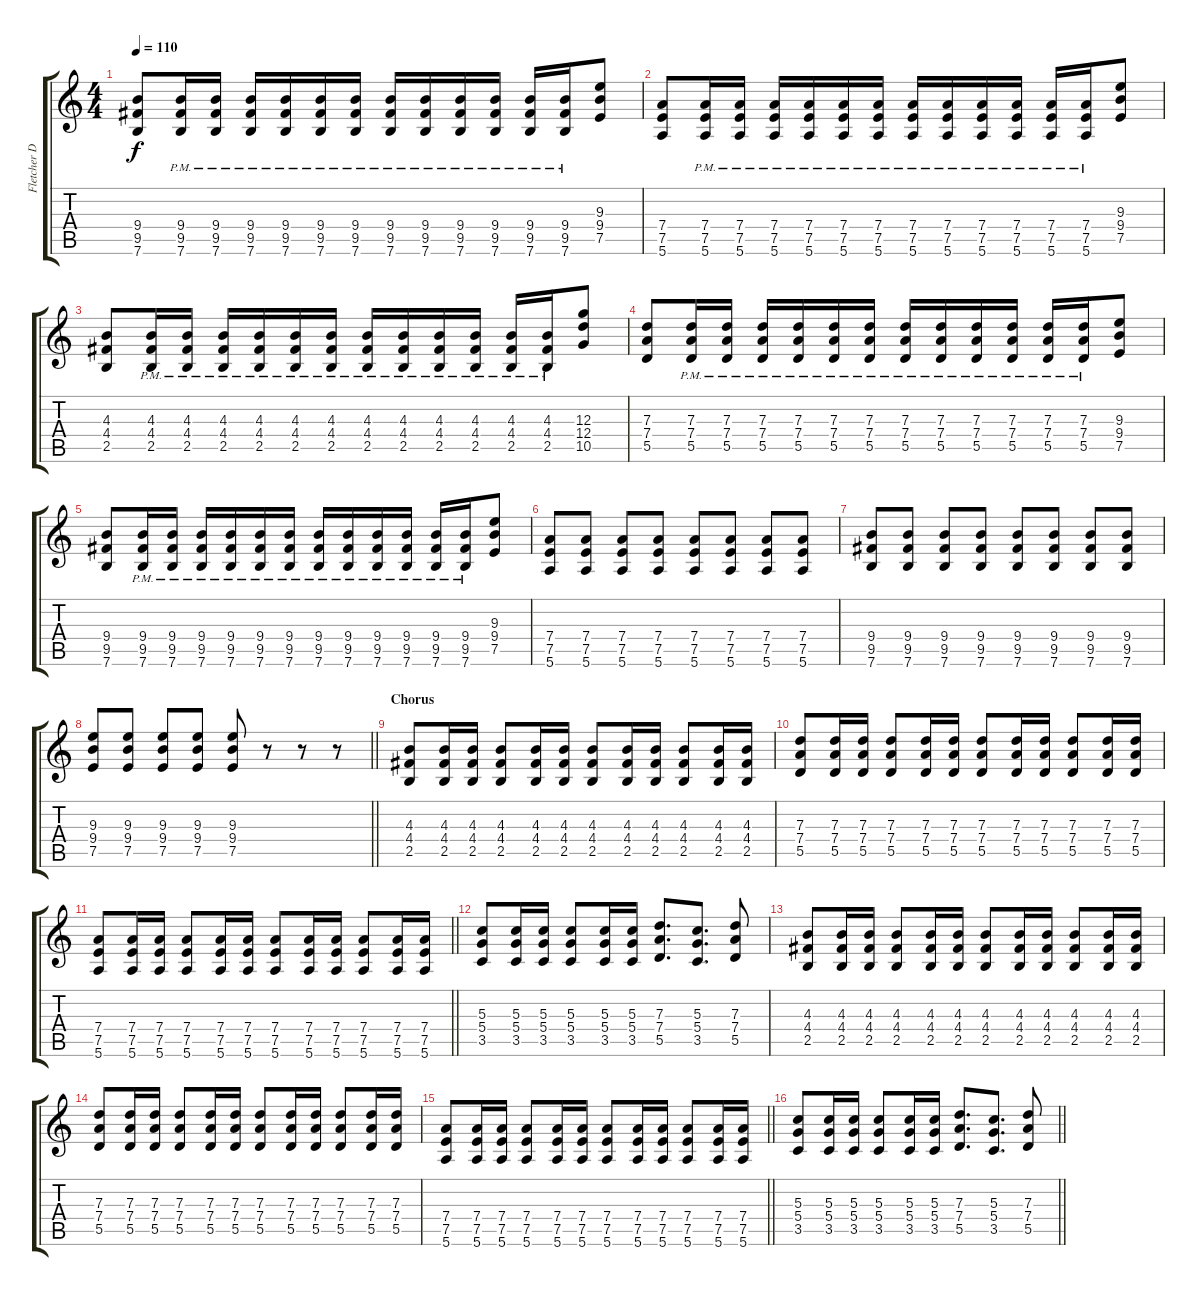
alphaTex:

\track ("Fletcher Dragge" "Fletcher D") {instrument distortionguitar}
\staff {score tabs}
\tuning (E4 B3 G3 D3 A2 E2) {hide}
\ts (4 4)
\tempo 110
\clef g2
\ks c
(9.4 9.5 7.6).8{dy f} (9.4{pm} 9.5{pm} 7.6{pm}).16 (9.4{pm} 9.5{pm} 7.6{pm}).16 (9.4{pm} 9.5{pm} 7.6{pm}).16 (9.4{pm} 9.5{pm} 7.6{pm}).16 (9.4{pm} 9.5{pm} 7.6{pm}).16 (9.4{pm} 9.5{pm} 7.6{pm}).16 (9.4{pm} 9.5{pm} 7.6{pm}).16 (9.4{pm} 9.5{pm} 7.6{pm}).16 (9.4{pm} 9.5{pm} 7.6{pm}).16 (9.4{pm} 9.5{pm} 7.6{pm}).16 (9.4{pm} 9.5{pm} 7.6{pm}).16 (9.4{pm} 9.5{pm} 7.6{pm}).16 (9.3 9.4 7.5).8 |
(7.4 7.5 5.6).8 (7.4{pm} 7.5{pm} 5.6{pm}).16 (7.4{pm} 7.5{pm} 5.6{pm}).16 (7.4{pm} 7.5{pm} 5.6{pm}).16 (7.4{pm} 7.5{pm} 5.6{pm}).16 (7.4{pm} 7.5{pm} 5.6{pm}).16 (7.4{pm} 7.5{pm} 5.6{pm}).16 (7.4{pm} 7.5{pm} 5.6{pm}).16 (7.4{pm} 7.5{pm} 5.6{pm}).16 (7.4{pm} 7.5{pm} 5.6{pm}).16 (7.4{pm} 7.5{pm} 5.6{pm}).16 (7.4{pm} 7.5{pm} 5.6{pm}).16 (7.4{pm} 7.5{pm} 5.6{pm}).16 (9.3 9.4 7.5).8 |
(4.3 4.4 2.5).8 (4.3{pm} 4.4{pm} 2.5{pm}).16 (4.3{pm} 4.4{pm} 2.5{pm}).16 (4.3{pm} 4.4{pm} 2.5{pm}).16 (4.3{pm} 4.4{pm} 2.5{pm}).16 (4.3{pm} 4.4{pm} 2.5{pm}).16 (4.3{pm} 4.4{pm} 2.5{pm}).16 (4.3{pm} 4.4{pm} 2.5{pm}).16 (4.3{pm} 4.4{pm} 2.5{pm}).16 (4.3{pm} 4.4{pm} 2.5{pm}).16 (4.3{pm} 4.4{pm} 2.5{pm}).16 (4.3{pm} 4.4{pm} 2.5{pm}).16 (4.3{pm} 4.4{pm} 2.5{pm}).16 (12.3 12.4 10.5).8 |
(7.3 7.4 5.5).8 (7.3{pm} 7.4{pm} 5.5{pm}).16 (7.3{pm} 7.4{pm} 5.5{pm}).16 (7.3{pm} 7.4{pm} 5.5{pm}).16 (7.3{pm} 7.4{pm} 5.5{pm}).16 (7.3{pm} 7.4{pm} 5.5{pm}).16 (7.3{pm} 7.4{pm} 5.5{pm}).16 (7.3{pm} 7.4{pm} 5.5{pm}).16 (7.3{pm} 7.4{pm} 5.5{pm}).16 (7.3{pm} 7.4{pm} 5.5{pm}).16 (7.3{pm} 7.4{pm} 5.5{pm}).16 (7.3{pm} 7.4{pm} 5.5{pm}).16 (7.3{pm} 7.4{pm} 5.5{pm}).16 (9.3 9.4 7.5).8 |
(9.4 9.5 7.6).8 (9.4{pm} 9.5{pm} 7.6{pm}).16 (9.4{pm} 9.5{pm} 7.6{pm}).16 (9.4{pm} 9.5{pm} 7.6{pm}).16 (9.4{pm} 9.5{pm} 7.6{pm}).16 (9.4{pm} 9.5{pm} 7.6{pm}).16 (9.4{pm} 9.5{pm} 7.6{pm}).16 (9.4{pm} 9.5{pm} 7.6{pm}).16 (9.4{pm} 9.5{pm} 7.6{pm}).16 (9.4{pm} 9.5{pm} 7.6{pm}).16 (9.4{pm} 9.5{pm} 7.6{pm}).16 (9.4{pm} 9.5{pm} 7.6{pm}).16 (9.4{pm} 9.5{pm} 7.6{pm}).16 (9.3 9.4 7.5).8 |
(7.4 7.5 5.6).8 (7.4 7.5 5.6).8 (7.4 7.5 5.6).8 (7.4 7.5 5.6).8 (7.4 7.5 5.6).8 (7.4 7.5 5.6).8 (7.4 7.5 5.6).8 (7.4 7.5 5.6).8 |
(9.4 9.5 7.6).8 (9.4 9.5 7.6).8 (9.4 9.5 7.6).8 (9.4 9.5 7.6).8 (9.4 9.5 7.6).8 (9.4 9.5 7.6).8 (9.4 9.5 7.6).8 (9.4 9.5 7.6).8 |
\barLineRight lightlight
(9.3 9.4 7.5).8 (9.3 9.4 7.5).8 (9.3 9.4 7.5).8 (9.3 9.4 7.5).8 (9.3 9.4 7.5).8 r.8 r.8 r.8 |
\section ("" "Chorus")
(4.3 4.4 2.5).8 (4.3 4.4 2.5).16 (4.3 4.4 2.5).16 (4.3 4.4 2.5).8 (4.3 4.4 2.5).16 (4.3 4.4 2.5).16 (4.3 4.4 2.5).8 (4.3 4.4 2.5).16 (4.3 4.4 2.5).16 (4.3 4.4 2.5).8 (4.3 4.4 2.5).16 (4.3 4.4 2.5).16 |
(7.3 7.4 5.5).8 (7.3 7.4 5.5).16 (7.3 7.4 5.5).16 (7.3 7.4 5.5).8 (7.3 7.4 5.5).16 (7.3 7.4 5.5).16 (7.3 7.4 5.5).8 (7.3 7.4 5.5).16 (7.3 7.4 5.5).16 (7.3 7.4 5.5).8 (7.3 7.4 5.5).16 (7.3 7.4 5.5).16 |
\barLineRight lightlight
(7.4 7.5 5.6).8 (7.4 7.5 5.6).16 (7.4 7.5 5.6).16 (7.4 7.5 5.6).8 (7.4 7.5 5.6).16 (7.4 7.5 5.6).16 (7.4 7.5 5.6).8 (7.4 7.5 5.6).16 (7.4 7.5 5.6).16 (7.4 7.5 5.6).8 (7.4 7.5 5.6).16 (7.4 7.5 5.6).16 |
(5.3 5.4 3.5).8 (5.3 5.4 3.5).16 (5.3 5.4 3.5).16 (5.3 5.4 3.5).8 (5.3 5.4 3.5).16 (5.3 5.4 3.5).16 (7.3 7.4 5.5).8{d} (5.3 5.4 3.5).8{d} (7.3 7.4 5.5).8 |
(4.3 4.4 2.5).8 (4.3 4.4 2.5).16 (4.3 4.4 2.5).16 (4.3 4.4 2.5).8 (4.3 4.4 2.5).16 (4.3 4.4 2.5).16 (4.3 4.4 2.5).8 (4.3 4.4 2.5).16 (4.3 4.4 2.5).16 (4.3 4.4 2.5).8 (4.3 4.4 2.5).16 (4.3 4.4 2.5).16 |
(7.3 7.4 5.5).8 (7.3 7.4 5.5).16 (7.3 7.4 5.5).16 (7.3 7.4 5.5).8 (7.3 7.4 5.5).16 (7.3 7.4 5.5).16 (7.3 7.4 5.5).8 (7.3 7.4 5.5).16 (7.3 7.4 5.5).16 (7.3 7.4 5.5).8 (7.3 7.4 5.5).16 (7.3 7.4 5.5).16 |
\barLineRight lightlight
(7.4 7.5 5.6).8 (7.4 7.5 5.6).16 (7.4 7.5 5.6).16 (7.4 7.5 5.6).8 (7.4 7.5 5.6).16 (7.4 7.5 5.6).16 (7.4 7.5 5.6).8 (7.4 7.5 5.6).16 (7.4 7.5 5.6).16 (7.4 7.5 5.6).8 (7.4 7.5 5.6).16 (7.4 7.5 5.6).16 |
\barLineRight lightlight
(5.3 5.4 3.5).8 (5.3 5.4 3.5).16 (5.3 5.4 3.5).16 (5.3 5.4 3.5).8 (5.3 5.4 3.5).16 (5.3 5.4 3.5).16 (7.3 7.4 5.5).8{d} (5.3 5.4 3.5).8{d} (7.3 7.4 5.5).8
